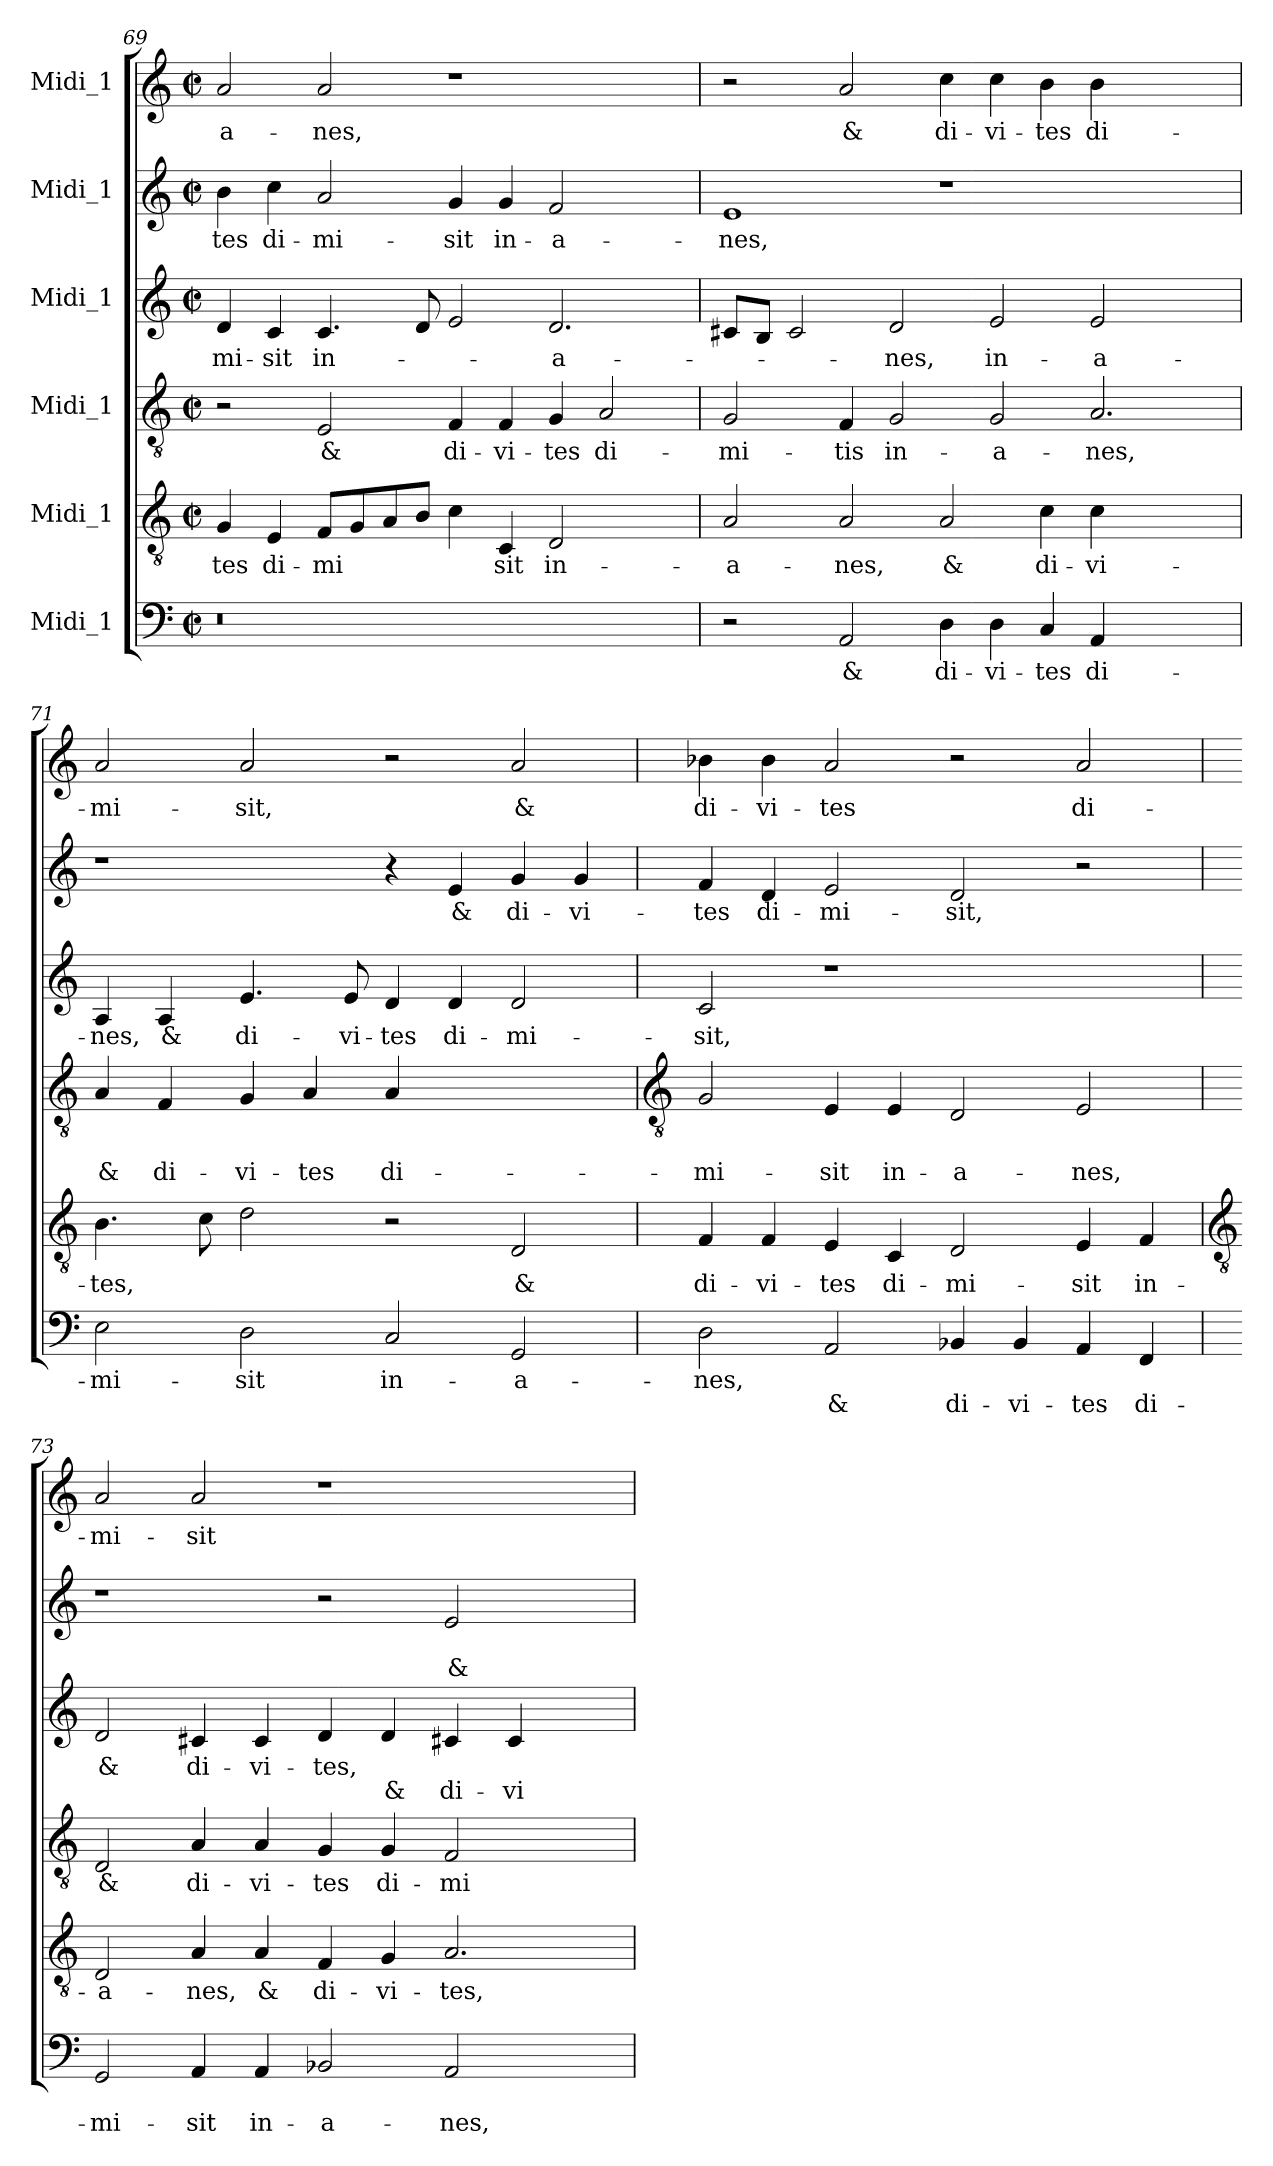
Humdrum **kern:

**kern	**text	**text	**kern	**text	**kern	**text	**text	**kern	**text	**text	**kern	**text	**text	**kern	**text
*part6	*part6	*part6	*part5	*part5	*part4	*part4	*part4	*part3	*part3	*part3	*part2	*part2	*part2	*part1	*part1
*staff6	*staff6	*staff6	*staff5	*staff5	*staff4	*staff4	*staff4	*staff3	*staff3	*staff3	*staff2	*staff2	*staff2	*staff1	*staff1
*I"Midi_1	*	*	*I"Midi_1	*	*I"Midi_1	*	*	*I"Midi_1	*	*	*I"Midi_1	*	*	*I"Midi_1	*
*clefF4	*	*	*clefGv2	*	*clefGv2	*	*	*clefG2	*	*	*clefG2	*	*	*clefG2	*
*k[]	*	*	*k[]	*	*k[]	*	*	*k[]	*	*	*k[]	*	*	*k[]	*
*C:	*	*	*C:	*	*C:	*	*	*C:	*	*	*C:	*	*	*C:	*
*M4/2	*	*	*M4/2	*	*M4/2	*	*	*M4/2	*	*	*M4/2	*	*	*M4/2	*
*met(c|)	*	*	*met(c|)	*	*met(c|)	*	*	*met(c|)	*	*	*met(c|)	*	*	*met(c|)	*
=69	=69	=69	=69	=69	=69	=69	=69	=69	=69	=69	=69	=69	=69	=69	=69
!	!	!	!	!LO:LY:b	!	!	!	!	!LO:LY:b	!	!	!LO:LY:b	!	!	!LO:LY:b
0r	.	.	4G	-tes	2r	.	.	4d	-mi-	.	4b	-tes	.	2a	-a-
!	!	!	!	!LO:LY:b	!	!	!	!	!LO:LY:b	!	!	!LO:LY:b	!	!	!
.	.	.	4E	di-	.	.	.	4c	-sit	.	4cc	di-	.	.	.
!	!	!	!	!LO:LY:b	!	!LO:LY:b	!	!	!LO:LY:b	!	!	!LO:LY:b	!	!	!LO:LY:b
.	.	.	8FL	-mi	2E	&	.	4.c	in-	.	2a	-mi-	.	2a	-nes,
.	.	.	8G	.	.	.	.	.	.	.	.	.	.	.	.
.	.	.	8A	.	.	.	.	.	.	.	.	.	.	.	.
.	.	.	8BJ	.	.	.	.	8d	.	.	.	.	.	.	.
!	!	!	!	!	!	!LO:LY:b	!	!	!	!	!	!LO:LY:b	!	!	!
.	.	.	4c	.	4F	di-	.	2e	.	.	4g	-sit	.	1r	.
!	!	!	!	!LO:LY:b	!	!LO:LY:b	!	!	!	!	!	!LO:LY:b	!	!	!
.	.	.	4C	sit	4F	-vi-	.	.	.	.	4g	in-	.	.	.
!	!	!	!	!LO:LY:b	!	!LO:LY:b	!	!	!LO:LY:b	!	!	!LO:LY:b	!	!	!
.	.	.	2D	in-	4G	-tes	.	2.d	-a-	.	2f	-a-	.	.	.
!	!	!	!	!	!	!LO:LY:b	!	!	!	!	!	!	!	!	!
.	.	.	.	.	2A	di-	.	.	.	.	.	.	.	.	.
4ryy	.	.	4ryy	.	.	.	.	.	.	.	4ryy	.	.	4ryy	.
=70	=70	=70	=70	=70	=70	=70	=70	=70	=70	=70	=70	=70	=70	=70	=70
!	!	!	!	!LO:LY:b	!	!LO:LY:b	!	!	!	!	!	!LO:LY:b	!	!	!
2r	.	.	2A	-a-	2G	-mi-	.	8c#L	.	.	1e	-nes,	.	2r	.
.	.	.	.	.	.	.	.	8BJ	.	.	.	.	.	.	.
.	.	.	.	.	.	.	.	2c#	.	.	.	.	.	.	.
!	!LO:LY:b	!	!	!LO:LY:b	!	!LO:LY:b	!	!	!	!	!	!	!	!	!LO:LY:b
2AA	&	.	2A	-nes,	4F	-tis	.	.	.	.	.	.	.	2a	&
!	!	!	!	!	!	!LO:LY:b	!	!	!LO:LY:b	!	!	!	!	!	!
.	.	.	.	.	2G	in-	.	2d	-nes,	.	.	.	.	.	.
!	!LO:LY:b	!	!	!LO:LY:b	!	!	!	!	!	!	!	!	!	!	!LO:LY:b
4D	di-	.	2A	&	.	.	.	.	.	.	1r	.	.	4cc	di-
!	!LO:LY:b	!	!	!	!	!LO:LY:b	!	!	!LO:LY:b	!	!	!	!	!	!LO:LY:b
4D	-vi-	.	.	.	2G	-a-	.	2e	in-	.	.	.	.	4cc	-vi-
!	!LO:LY:b	!	!	!LO:LY:b	!	!	!	!	!	!	!	!	!	!	!LO:LY:b
4C	-tes	.	4c	di-	.	.	.	.	.	.	.	.	.	4b	-tes
!	!LO:LY:b	!	!	!LO:LY:b	!	!LO:LY:b	!	!	!LO:LY:b	!	!	!	!	!	!LO:LY:b
4AA	di-	.	4c	-vi-	2.A	-nes,	.	2e	-a-	.	.	.	.	4b	di-
2ryy	.	.	2ryy	.	.	.	.	.	.	.	2ryy	.	.	2ryy	.
.	.	.	.	.	.	.	.	4ryy	.	.	.	.	.	.	.
=71	=71	=71	=71	=71	=71	=71	=71	=71	=71	=71	=71	=71	=71	=71	=71
!	!LO:LY:b	!	!	!LO:LY:b	!	!	!LO:LY:b	!	!LO:LY:b	!	!	!	!	!	!LO:LY:b
2E	-mi-	.	4.B	-tes,	4A	.	&	4A	-nes,	.	1r	.	.	2a	-mi-
!	!	!	!	!	!	!	!LO:LY:b	!	!LO:LY:b	!	!	!	!	!	!
.	.	.	.	.	4F	.	di-	4A	&	.	.	.	.	.	.
.	.	.	8c	.	.	.	.	.	.	.	.	.	.	.	.
!	!LO:LY:b	!	!	!	!	!	!LO:LY:b	!	!LO:LY:b	!	!	!	!	!	!LO:LY:b
2D	-sit	.	2d	.	4G	.	-vi-	4.e	di-	.	.	.	.	2a	-sit,
!	!	!	!	!	!	!	!LO:LY:b	!	!	!	!	!	!	!	!
.	.	.	.	.	4A	.	-tes	.	.	.	.	.	.	.	.
!	!	!	!	!	!	!	!	!	!LO:LY:b	!	!	!	!	!	!
.	.	.	.	.	.	.	.	8e	-vi-	.	.	.	.	.	.
!	!LO:LY:b	!	!	!	!	!	!LO:LY:b	!	!LO:LY:b	!	!	!	!	!	!
2C	in-	.	2r	.	4A	.	di-	4d	-tes	.	4r	.	.	2r	.
!	!	!	!	!	!	!	!	!	!LO:LY:b	!	!	!LO:LY:b	!	!	!
.	.	.	.	.	2.ryy	.	.	4d	di-	.	4e	&	.	.	.
!	!LO:LY:b	!	!	!LO:LY:b	!	!	!	!	!LO:LY:b	!	!	!LO:LY:b	!	!	!LO:LY:b
2GG	-a-	.	2D	&	.	.	.	2d	-mi-	.	4g	di-	.	2a	&
!	!	!	!	!	!	!	!	!	!	!	!	!LO:LY:b	!	!	!
.	.	.	.	.	.	.	.	.	.	.	4g	-vi-	.	.	.
!!LO:LB:g=z
=72	=72	=72	=72	=72	=72	=72	=72	=72	=72	=72	=72	=72	=72	=72	=72
*	*	*	*	*	*clefGv2	*	*	*	*	*	*	*	*	*	*
!	!LO:LY:b	!	!	!LO:LY:b	!	!	!LO:LY:b	!	!LO:LY:b	!	!	!LO:LY:b	!	!	!LO:LY:b
2D	-nes,	.	4F	di-	2G	.	-mi-	2c	-sit,	.	4f	-tes	.	4b-X	di-
!	!	!	!	!LO:LY:b	!	!	!	!	!	!	!	!LO:LY:b	!	!	!LO:LY:b
.	.	.	4F	-vi-	.	.	.	.	.	.	4d	di-	.	4b-	-vi-
!	!	!LO:LY:b	!	!LO:LY:b	!	!	!LO:LY:b	!	!	!	!	!LO:LY:b	!	!	!LO:LY:b
2AA	.	&	4E	-tes	4E	.	-sit	1r	.	.	2e	-mi-	.	2a	-tes
!	!	!	!	!LO:LY:b	!	!	!LO:LY:b	!	!	!	!	!	!	!	!
.	.	.	4C	di-	4E	.	in-	.	.	.	.	.	.	.	.
!	!	!LO:LY:b	!	!LO:LY:b	!	!	!LO:LY:b	!	!	!	!	!LO:LY:b	!	!	!
4BB-X	.	di-	2D	-mi-	2D	.	-a-	.	.	.	2d	-sit,	.	2r	.
!	!	!LO:LY:b	!	!	!	!	!	!	!	!	!	!	!	!	!
4BB-	.	-vi-	.	.	.	.	.	.	.	.	.	.	.	.	.
!	!	!LO:LY:b	!	!LO:LY:b	!	!	!LO:LY:b	!	!	!	!	!	!	!	!LO:LY:b
4AA	.	-tes	4E	-sit	2E	.	-nes,	2ryy	.	.	2r	.	.	2a	di-
!	!	!LO:LY:b	!	!LO:LY:b	!	!	!	!	!	!	!	!	!	!	!
4FF	.	di-	4F	in-	.	.	.	.	.	.	.	.	.	.	.
!!LO:LB:g=z
=73	=73	=73	=73	=73	=73	=73	=73	=73	=73	=73	=73	=73	=73	=73	=73
*	*	*	*clefGv2	*	*	*	*	*	*	*	*	*	*	*	*
!	!	!LO:LY:b	!	!LO:LY:b	!	!LO:LY:b	!	!	!LO:LY:b	!	!	!	!	!	!LO:LY:b
2GG	.	-mi-	2D	-a-	2D	&	.	2d	&	.	1r	.	.	2a	-mi-
!	!	!LO:LY:b	!	!LO:LY:b	!	!LO:LY:b	!	!	!LO:LY:b	!	!	!	!	!	!LO:LY:b
4AA	.	-sit	4A	-nes,	4A	di-	.	4c#X	di-	.	.	.	.	2a	-sit
!	!	!LO:LY:b	!	!LO:LY:b	!	!LO:LY:b	!	!	!LO:LY:b	!	!	!	!	!	!
4AA	.	in-	4A	&	4A	-vi-	.	4c#	-vi-	.	.	.	.	.	.
!	!	!LO:LY:b	!	!LO:LY:b	!	!LO:LY:b	!	!	!LO:LY:b	!	!	!	!	!	!
2BB-X	.	-a-	4F	di-	4G	-tes	.	4d	-tes,	.	2r	.	.	1r	.
!	!	!	!	!LO:LY:b	!	!LO:LY:b	!	!	!	!LO:LY:b	!	!	!	!	!
.	.	.	4G	-vi-	4G	di-	.	4d	.	&	.	.	.	.	.
!	!	!LO:LY:b	!	!LO:LY:b	!	!LO:LY:b	!	!	!	!LO:LY:b	!	!	!LO:LY:b	!	!
2AA	.	-nes,	2.A	-tes,	2F	-mi-	.	4c#X	.	di-	2e	.	&	.	.
!	!	!	!	!	!	!	!	!	!	!LO:LY:b	!	!	!	!	!
.	.	.	.	.	.	.	.	4c#	.	-vi-	.	.	.	.	.
4ryy	.	.	.	.	4ryy	.	.	4ryy	.	.	4ryy	.	.	4ryy	.
=	=	=	=	=	=	=	=	=	=	=	=	=	=	=	=
*-	*-	*-	*-	*-	*-	*-	*-	*-	*-	*-	*-	*-	*-	*-	*-
